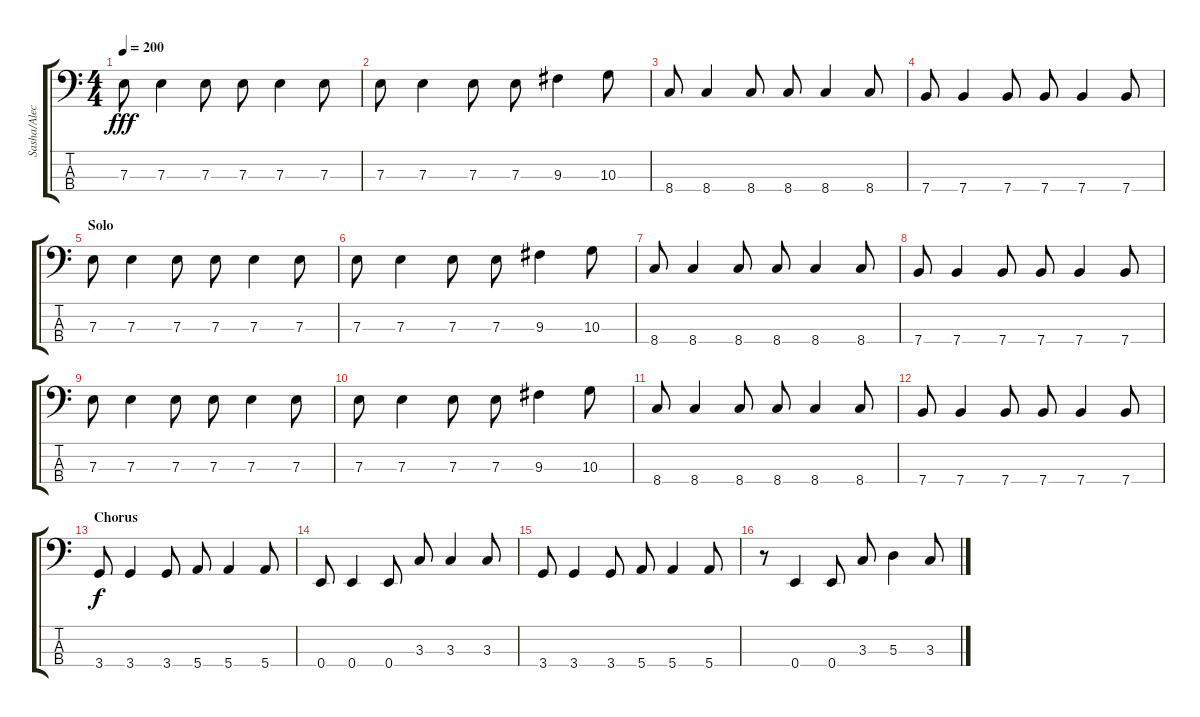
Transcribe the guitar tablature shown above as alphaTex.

\track ("Sasha/Alec" "Sasha/Alec") {instrument electricbasspick}
\staff {score tabs}
\tuning (G2 D2 A1 E1) {hide}
\ts (4 4)
\tempo 200
\clef f4
\ks c
7.3.8{dy fff volume 15} 7.3.4 7.3.8 7.3.8 7.3.4 7.3.8 |
7.3.8 7.3.4 7.3.8 7.3.8 9.3.4 10.3.8 |
8.4.8 8.4.4 8.4.8 8.4.8 8.4.4 8.4.8 |
7.4.8 7.4.4 7.4.8 7.4.8 7.4.4 7.4.8 |
\section ("" "Solo")
7.3.8{volume 15} 7.3.4 7.3.8 7.3.8 7.3.4 7.3.8 |
7.3.8 7.3.4 7.3.8 7.3.8 9.3.4 10.3.8 |
8.4.8 8.4.4 8.4.8 8.4.8 8.4.4 8.4.8 |
7.4.8 7.4.4 7.4.8 7.4.8 7.4.4 7.4.8 |
7.3.8{volume 15} 7.3.4 7.3.8 7.3.8 7.3.4 7.3.8 |
7.3.8 7.3.4 7.3.8 7.3.8 9.3.4 10.3.8 |
8.4.8 8.4.4 8.4.8 8.4.8 8.4.4 8.4.8 |
7.4.8 7.4.4 7.4.8 7.4.8 7.4.4 7.4.8 |
\section ("" "Chorus")
3.4.8{dy f} 3.4.4 3.4.8 5.4.8 5.4.4 5.4.8 |
0.4.8 0.4.4 0.4.8 3.3.8 3.3.4 3.3.8 |
3.4.8 3.4.4 3.4.8 5.4.8 5.4.4 5.4.8 |
r.8 0.4.4 0.4.8 3.3.8 5.3.4 3.3.8
